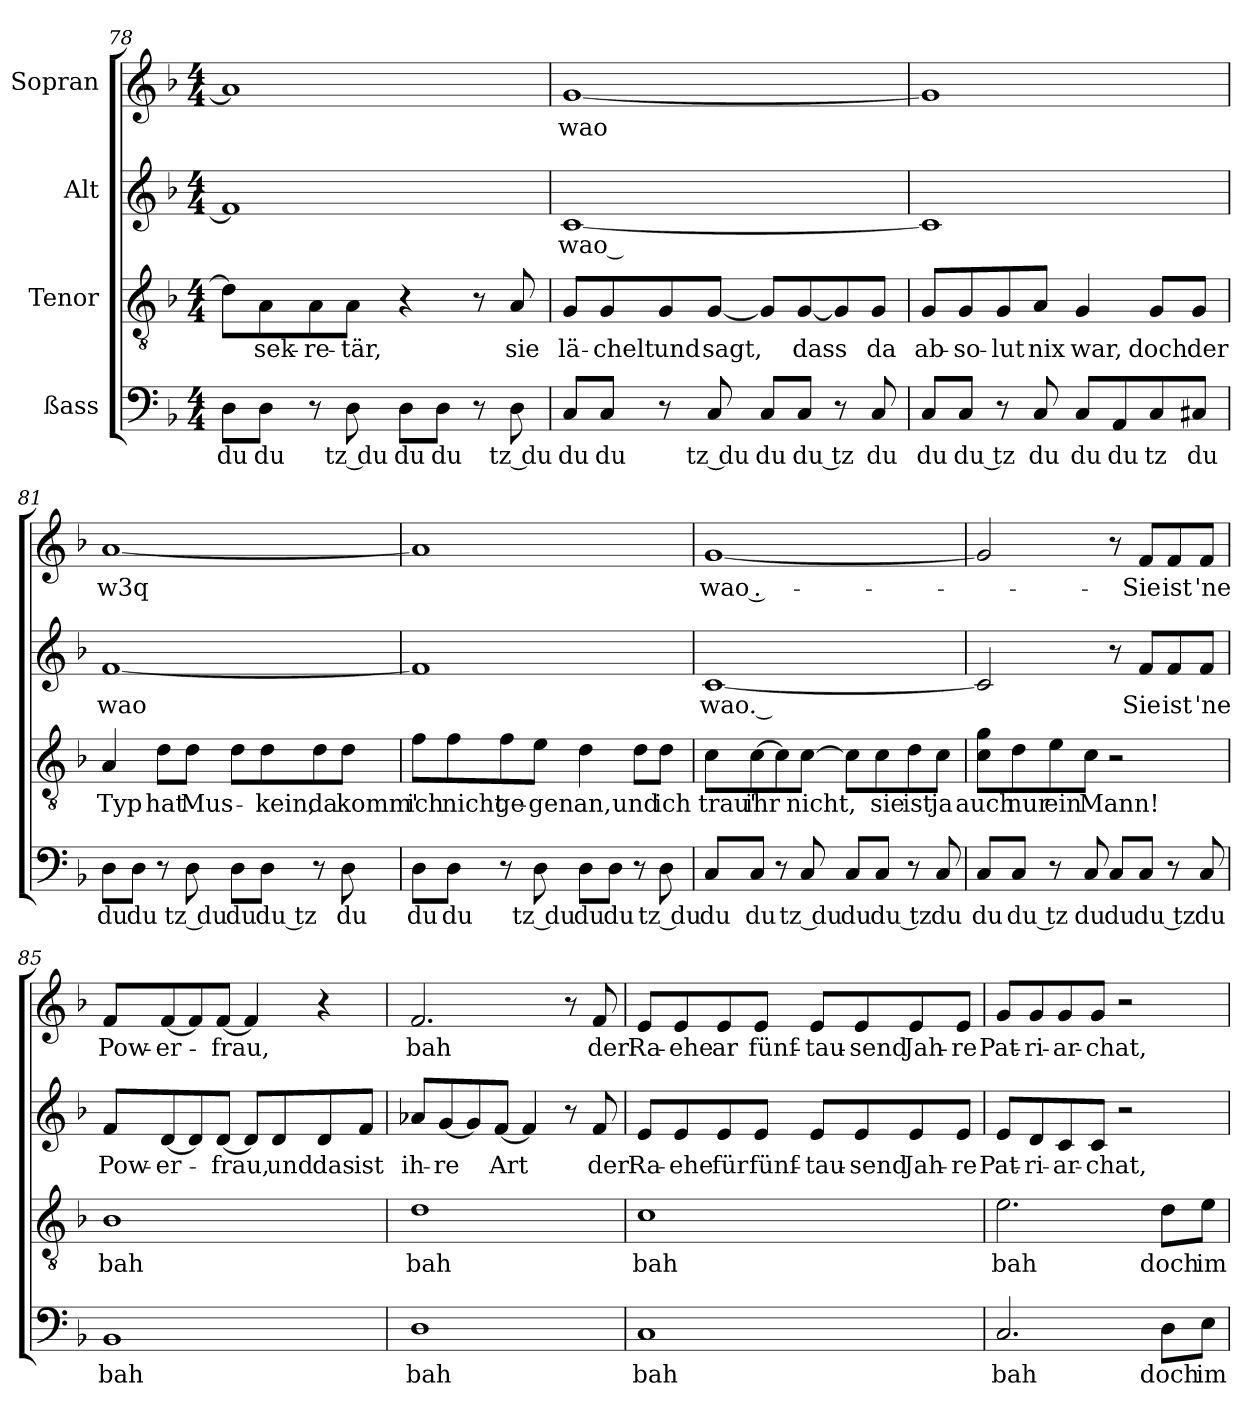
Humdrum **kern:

**kern	**text	**kern	**text	**kern	**text	**kern	**text
*part4	*part4	*part3	*part3	*part2	*part2	*part1	*part1
*staff4	*staff4	*staff3	*staff3	*staff2	*staff2	*staff1	*staff1
*I"ßass	*	*I"Tenor	*	*I"Alt	*	*I"Sopran	*
*clefF4	*	*clefGv2	*	*clefG2	*	*clefG2	*
*k[b-]	*	*k[b-]	*	*k[b-]	*	*k[b-]	*
*M4/4	*	*M4/4	*	*M4/4	*	*M4/4	*
=78	=78	=78	=78	=78	=78	=78	=78
!	!LO:LY:b	!	!	!	!	!	!
8D\L	du	8d\L]	.	1f]	.	1a]	.
!	!LO:LY:b	!	!LO:LY:b	!	!	!	!
8D\J	du	8A\	sek-	.	.	.	.
!	!	!	!LO:LY:b	!	!	!	!
8r	.	8A\	re-	.	.	.	.
!	!LO:LY:b	!	!LO:LY:b	!	!	!	!
8D\	tz du	8A\J	tär,	.	.	.	.
!	!LO:LY:b	!	!	!	!	!	!
8D\L	du	4r	.	.	.	.	.
!	!LO:LY:b	!	!	!	!	!	!
8D\J	du	.	.	.	.	.	.
8r	.	8r	.	.	.	.	.
!	!LO:LY:b	!	!LO:LY:b	!	!	!	!
8D\	tz du	8A/	sie	.	.	.	.
!!LO:PB:g=z
=79	=79	=79	=79	=79	=79	=79	=79
!	!LO:LY:b	!	!LO:LY:b	!	!LO:LY:b	!	!LO:LY:b
8C/L	du	8G/L	lä-	[1c	wao _	[1g	wao
!	!LO:LY:b	!	!LO:LY:b	!	!	!	!
8C/J	du	8G/	chelt	.	.	.	.
!	!	!	!LO:LY:b	!	!	!	!
8r	.	8G/	und	.	.	.	.
!	!LO:LY:b	!	!LO:LY:b	!	!	!	!
8C/	tz du	[8G/J	sagt,	.	.	.	.
!	!LO:LY:b	!	!	!	!	!	!
8C/L	du	8G/L]	.	.	.	.	.
!	!LO:LY:b	!	!LO:LY:b	!	!	!	!
8C/J	du tz	[8G/	dass	.	.	.	.
8r	.	8G/]	.	.	.	.	.
!	!LO:LY:b	!	!LO:LY:b	!	!	!	!
8C/	du	8G/J	da	.	.	.	.
=80	=80	=80	=80	=80	=80	=80	=80
!	!LO:LY:b	!	!LO:LY:b	!	!	!	!
8C/L	du	8G/L	ab-	1c]	.	1g]	.
!	!LO:LY:b	!	!LO:LY:b	!	!	!	!
8C/J	du tz	8G/	so-	.	.	.	.
!	!	!	!LO:LY:b	!	!	!	!
8r	.	8G/	lut	.	.	.	.
!	!LO:LY:b	!	!LO:LY:b	!	!	!	!
8C/	du	8A/J	nix	.	.	.	.
!	!LO:LY:b	!	!LO:LY:b	!	!	!	!
8C/L	du	4G/	war,	.	.	.	.
!	!LO:LY:b	!	!	!	!	!	!
8AA/	du	.	.	.	.	.	.
!	!LO:LY:b	!	!LO:LY:b	!	!	!	!
8C/	tz	8G/L	doch	.	.	.	.
!	!LO:LY:b	!	!LO:LY:b	!	!	!	!
8C#X/J	du	8G/J	der	.	.	.	.
!!LO:LB:g=z
=81	=81	=81	=81	=81	=81	=81	=81
!	!LO:LY:b	!	!LO:LY:b	!	!LO:LY:b	!	!LO:LY:b
8D\L	du	4A/	Typ	[1f	wao	[1a	w3q
!	!LO:LY:b	!	!	!	!	!	!
8D\J	du	.	.	.	.	.	.
!	!	!	!LO:LY:b	!	!	!	!
8r	.	8d\L	hat	.	.	.	.
!	!LO:LY:b	!	!LO:LY:b	!	!	!	!
8D\	tz du	8d\J	Mus-	.	.	.	.
!	!LO:LY:b	!	!	!	!	!	!
8D\L	du	8d\L	.	.	.	.	.
!	!LO:LY:b	!	!LO:LY:b	!	!	!	!
8D\J	du tz	8d\	kein,	.	.	.	.
!	!	!	!LO:LY:b	!	!	!	!
8r	.	8d\	da	.	.	.	.
!	!LO:LY:b	!	!LO:LY:b	!	!	!	!
8D\	du	8d\J	komm'	.	.	.	.
=82	=82	=82	=82	=82	=82	=82	=82
!	!LO:LY:b	!	!LO:LY:b	!	!	!	!
8D\L	du	8f\L	ich	1f]	.	1a]	.
!	!LO:LY:b	!	!LO:LY:b	!	!	!	!
8D\J	du	8f\	nicht	.	.	.	.
!	!	!	!LO:LY:b	!	!	!	!
8r	.	8f\	ge-	.	.	.	.
!	!LO:LY:b	!	!LO:LY:b	!	!	!	!
8D\	tz du	8e\J	gen	.	.	.	.
!	!LO:LY:b	!	!LO:LY:b	!	!	!	!
8D\L	du	4d\	an,	.	.	.	.
!	!LO:LY:b	!	!	!	!	!	!
8D\J	du	.	.	.	.	.	.
!	!	!	!LO:LY:b	!	!	!	!
8r	.	8d\L	und	.	.	.	.
!	!LO:LY:b	!	!LO:LY:b	!	!	!	!
8D\	tz du	8d\J	ich	.	.	.	.
!!LO:LB:g=z
=83	=83	=83	=83	=83	=83	=83	=83
!	!LO:LY:b	!	!LO:LY:b	!	!LO:LY:b	!	!LO:LY:b
8C/L	du	8c\L	trau'	[1c	wao. _	[1g	wao .-
!	!LO:LY:b	!	!LO:LY:b	!	!	!	!
8C/J	du	[8c\	ihr	.	.	.	.
8r	.	8c\]	.	.	.	.	.
!	!LO:LY:b	!	!LO:LY:b	!	!	!	!
8C/	tz du	[8c\J	nicht,	.	.	.	.
!	!LO:LY:b	!	!	!	!	!	!
8C/L	du	8c\L]	.	.	.	.	.
!	!LO:LY:b	!	!LO:LY:b	!	!	!	!
8C/J	du tz	8c\	sie	.	.	.	.
!	!	!	!LO:LY:b	!	!	!	!
8r	.	8d\	ist	.	.	.	.
!	!LO:LY:b	!	!LO:LY:b	!	!	!	!
8C/	du	8c\J	ja	.	.	.	.
=84	=84	=84	=84	=84	=84	=84	=84
!	!LO:LY:b	!	!LO:LY:b	!	!	!	!
8C/L	du	8c\ 8g\L	auch	2c/]	.	2g/]	.
!	!LO:LY:b	!	!LO:LY:b	!	!	!	!
8C/J	du tz	8d\	nur	.	.	.	.
!	!	!	!LO:LY:b	!	!	!	!
8r	.	8e\	ein	.	.	.	.
!	!LO:LY:b	!	!LO:LY:b	!	!	!	!
8C/	du	8c\J	Mann!	.	.	.	.
!	!LO:LY:b	!	!	!	!	!	!
8C/L	du	2r	.	8r	.	8r	.
!	!LO:LY:b	!	!	!	!LO:LY:b	!	!LO:LY:b
8C/J	du tz	.	.	8f/L	Sie	8f/L	Sie
!	!	!	!	!	!LO:LY:b	!	!LO:LY:b
8r	.	.	.	8f/	ist	8f/	ist
!	!LO:LY:b	!	!	!	!LO:LY:b	!	!LO:LY:b
8C/	du	.	.	8f/J	'ne	8f/J	'ne
!!LO:PB:g=z
=85	=85	=85	=85	=85	=85	=85	=85
!	!LO:LY:b	!	!LO:LY:b	!	!LO:LY:b	!	!LO:LY:b
1BB-	bah	1B-	bah	8f/L	Pow-	8f/L	Pow-
!	!	!	!	!	!LO:LY:b	!	!LO:LY:b
.	.	.	.	[8d/	er-	[8f/	er-
.	.	.	.	8d/]	.	8f/]	.
!	!	!	!	!	!LO:LY:b	!	!LO:LY:b
.	.	.	.	[8d/J	frau,	[8f/J	frau,
.	.	.	.	8d/L]	.	4f/]	.
!	!	!	!	!	!LO:LY:b	!	!
.	.	.	.	8d/	und	.	.
!	!	!	!	!	!LO:LY:b	!	!
.	.	.	.	8d/	das	4r	.
!	!	!	!	!	!LO:LY:b	!	!
.	.	.	.	8f/J	ist	.	.
=86	=86	=86	=86	=86	=86	=86	=86
!	!LO:LY:b	!	!LO:LY:b	!	!LO:LY:b	!	!LO:LY:b
1D	bah	1d	bah	8a-X/L	ih-	2.f/	bah
!	!	!	!	!	!LO:LY:b	!	!
.	.	.	.	[8g/	re	.	.
.	.	.	.	8g/]	.	.	.
!	!	!	!	!	!LO:LY:b	!	!
.	.	.	.	[8f/J	Art	.	.
.	.	.	.	4f/]	.	.	.
.	.	.	.	8r	.	8r	.
!	!	!	!	!	!LO:LY:b	!	!LO:LY:b
.	.	.	.	8f/	der	8f/	der
=87	=87	=87	=87	=87	=87	=87	=87
!	!LO:LY:b	!	!LO:LY:b	!	!LO:LY:b	!	!LO:LY:b
1C	bah	1c	bah	8e/L	Ra-	8e/L	Ra-
!	!	!	!	!	!LO:LY:b	!	!LO:LY:b
.	.	.	.	8e/	ehe	8e/	ehe
!	!	!	!	!	!LO:LY:b	!	!LO:LY:b
.	.	.	.	8e/	für	8e/	ar
!	!	!	!	!	!LO:LY:b	!	!LO:LY:b
.	.	.	.	8e/J	fünf-	8e/J	fünf-
!	!	!	!	!	!LO:LY:b	!	!LO:LY:b
.	.	.	.	8e/L	tau-	8e/L	tau-
!	!	!	!	!	!LO:LY:b	!	!LO:LY:b
.	.	.	.	8e/	send	8e/	send
!	!	!	!	!	!LO:LY:b	!	!LO:LY:b
.	.	.	.	8e/	Jah-	8e/	Jah-
!	!	!	!	!	!LO:LY:b	!	!LO:LY:b
.	.	.	.	8e/J	re	8e/J	re
!!LO:LB:g=z
=88	=88	=88	=88	=88	=88	=88	=88
!	!LO:LY:b	!	!LO:LY:b	!	!LO:LY:b	!	!LO:LY:b
2.C/	bah	2.e\	bah	8e/L	Pat-	8g/L	Pat-
!	!	!	!	!	!LO:LY:b	!	!LO:LY:b
.	.	.	.	8d/	ri-	8g/	ri-
!	!	!	!	!	!LO:LY:b	!	!LO:LY:b
.	.	.	.	8c/	ar-	8g/	ar-
!	!	!	!	!	!LO:LY:b	!	!LO:LY:b
.	.	.	.	8c/J	chat,	8g/J	chat,
.	.	.	.	2r	.	2r	.
!	!LO:LY:b	!	!LO:LY:b	!	!	!	!
8D\L	doch	8d\L	doch	.	.	.	.
!	!LO:LY:b	!	!LO:LY:b	!	!	!	!
8E\J	im	8e\J	im	.	.	.	.
=	=	=	=	=	=	=	=
*-	*-	*-	*-	*-	*-	*-	*-
